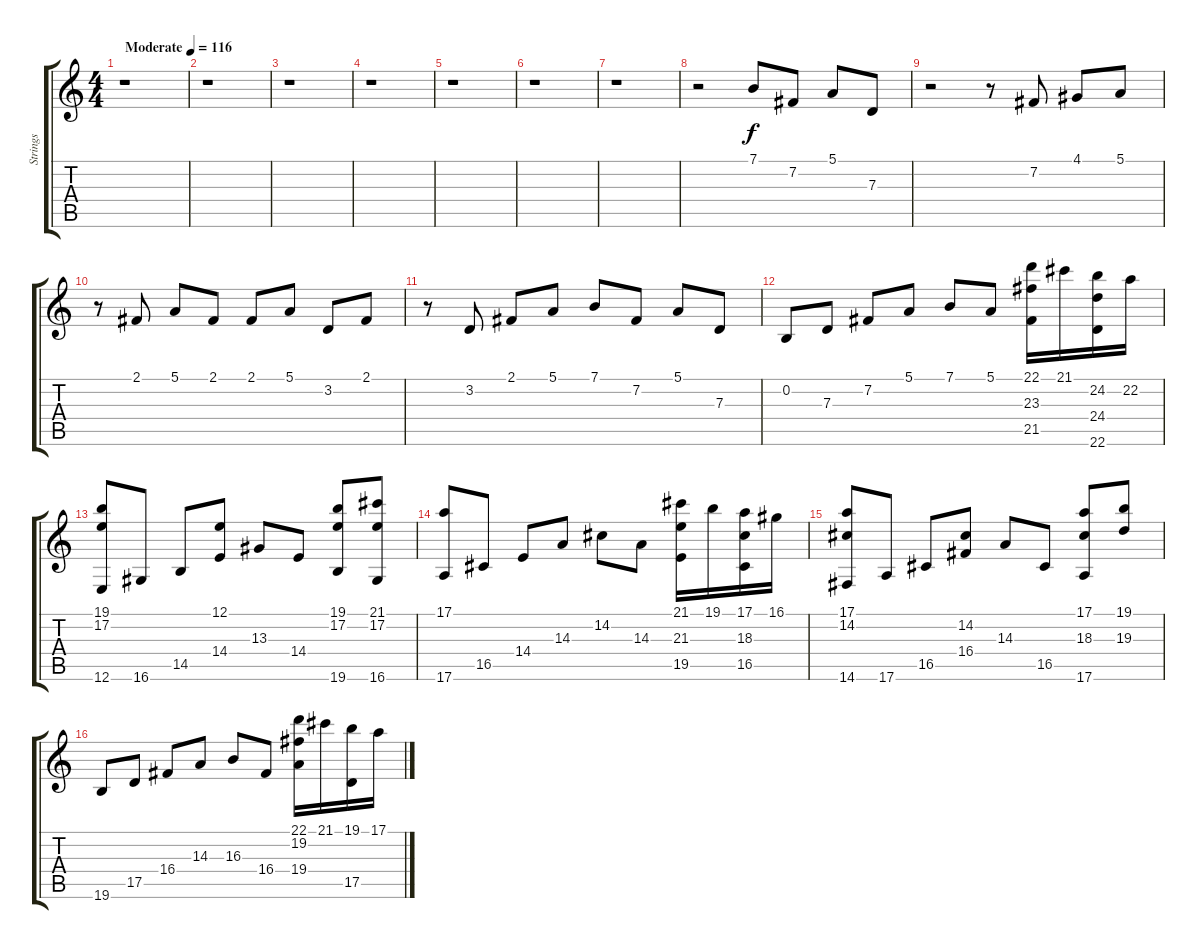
\track ("Strings" "Strings") {instrument stringensemble1}
\staff {score tabs}
\tuning (E4 B3 G3 D3 A2 E2) {hide}
\ts (4 4)
\tempo (116 "Moderate")
\clef g2
\ks c
r.1{dy f instrument stringensemble1} |
r.1 |
r.1 |
r.1 |
r.1 |
r.1 |
r.1 |
r.2 7.1.8 7.2.8 5.1.8 7.3.8 |
r.2 r.8 7.2.8 4.1.8 5.1.8 |
r.8 2.1.8 5.1.8 2.1.8 2.1.8 5.1.8 3.2.8 2.1.8 |
r.8 3.2.8 2.1.8 5.1.8 7.1.8 7.2.8 5.1.8 7.3.8 |
0.2.8 7.3.8 7.2.8 5.1.8 7.1.8 5.1.8 (22.1 23.3 21.5).16 21.1.16 (24.2 24.4 22.6).16 22.2.16 |
(19.1 17.2 12.6).8 16.6.8 14.5.8 (12.1 14.4).8 13.3.8 14.4.8 (19.1 17.2 19.6).8 (21.1 17.2 16.6).8 |
(17.1 17.6).8 16.5.8 14.4.8 14.3.8 14.2.8 14.3.8 (21.1 21.3 19.5).16 19.1.16 (17.1 18.3 16.5).16 16.1.16 |
(17.1 14.2 14.6).8 17.6.8 16.5.8 (14.2 16.4).8 14.3.8 16.5.8 (17.1 18.3 17.6).8 (19.1 19.3).8 |
19.6.8 17.5.8 16.4.8 14.3.8 16.3.8 16.4.8 (22.1 19.2 19.4).16 21.1.16 (19.1 17.5).16 17.1.16
